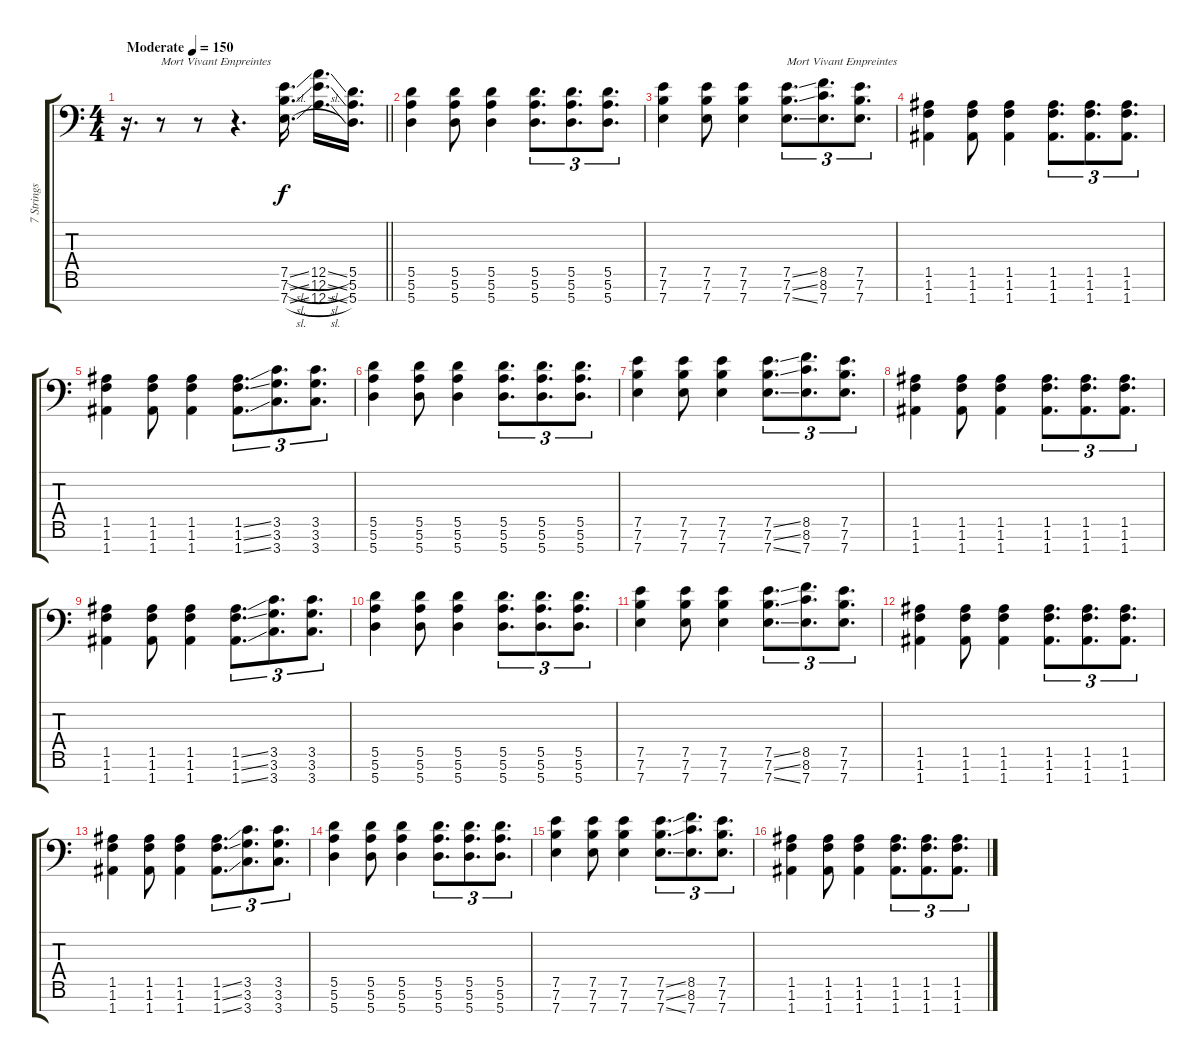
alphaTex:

\track ("7 Strings Guitar AEADGBE Tuning" "7 Strings ") {instrument distortionguitar}
\staff {score tabs}
\tuning (E4 B3 G3 D3 A2 E2 A1) {hide}
\ts (4 4)
\tempo (150 "Moderate")
\clef f4
\barLineRight lightlight
\ks c
r.16{d dy f instrument distortionguitar} r.8{txt "Mort Vivant Empreintes"} r.8 r.4{d} (7.5{sl} 7.6{sl} 7.7{sl}).16{d} (12.5{sl} 12.6{sl} 12.7{sl}).16{d} (5.5 5.6 5.7).16{d} |
(5.5 5.6 5.7).4 (5.5 5.6 5.7).8 (5.5 5.6 5.7).4 (5.5 5.6 5.7).8{d tu (3 2) beam merge} (5.5 5.6 5.7).8{d tu (3 2)} (5.5 5.6 5.7).8{d tu (3 2)} |
(7.5 7.6 7.7).4 (7.5 7.6 7.7).8 (7.5 7.6 7.7).4 (7.5{ss} 7.6{ss} 7.7{ss}).8{d tu (3 2) txt "Mort Vivant Empreintes" beam merge} (8.5 8.6 7.7).8{d tu (3 2)} (7.5 7.6 7.7).8{d tu (3 2)} |
(1.5 1.6 1.7).4 (1.5 1.6 1.7).8 (1.5 1.6 1.7).4 (1.5 1.6 1.7).8{d tu (3 2) beam merge} (1.5 1.6 1.7).8{d tu (3 2)} (1.5 1.6 1.7).8{d tu (3 2)} |
(1.5 1.6 1.7).4 (1.5 1.6 1.7).8 (1.5 1.6 1.7).4 (1.5{ss} 1.6{ss} 1.7{ss}).8{d tu (3 2) beam merge} (3.5 3.6 3.7).8{d tu (3 2)} (3.5 3.6 3.7).8{d tu (3 2)} |
(5.5 5.6 5.7).4 (5.5 5.6 5.7).8 (5.5 5.6 5.7).4 (5.5 5.6 5.7).8{d tu (3 2) beam merge} (5.5 5.6 5.7).8{d tu (3 2)} (5.5 5.6 5.7).8{d tu (3 2)} |
(7.5 7.6 7.7).4 (7.5 7.6 7.7).8 (7.5 7.6 7.7).4 (7.5{ss} 7.6{ss} 7.7{ss}).8{d tu (3 2) beam merge} (8.5 8.6 7.7).8{d tu (3 2)} (7.5 7.6 7.7).8{d tu (3 2)} |
(1.5 1.6 1.7).4 (1.5 1.6 1.7).8 (1.5 1.6 1.7).4 (1.5 1.6 1.7).8{d tu (3 2) beam merge} (1.5 1.6 1.7).8{d tu (3 2)} (1.5 1.6 1.7).8{d tu (3 2)} |
(1.5 1.6 1.7).4 (1.5 1.6 1.7).8 (1.5 1.6 1.7).4 (1.5{ss} 1.6{ss} 1.7{ss}).8{d tu (3 2) beam merge} (3.5 3.6 3.7).8{d tu (3 2)} (3.5 3.6 3.7).8{d tu (3 2)} |
(5.5 5.6 5.7).4 (5.5 5.6 5.7).8 (5.5 5.6 5.7).4 (5.5 5.6 5.7).8{d tu (3 2) beam merge} (5.5 5.6 5.7).8{d tu (3 2)} (5.5 5.6 5.7).8{d tu (3 2)} |
(7.5 7.6 7.7).4 (7.5 7.6 7.7).8 (7.5 7.6 7.7).4 (7.5{ss} 7.6{ss} 7.7{ss}).8{d tu (3 2) beam merge} (8.5 8.6 7.7).8{d tu (3 2)} (7.5 7.6 7.7).8{d tu (3 2)} |
(1.5 1.6 1.7).4 (1.5 1.6 1.7).8 (1.5 1.6 1.7).4 (1.5 1.6 1.7).8{d tu (3 2) beam merge} (1.5 1.6 1.7).8{d tu (3 2)} (1.5 1.6 1.7).8{d tu (3 2)} |
(1.5 1.6 1.7).4 (1.5 1.6 1.7).8 (1.5 1.6 1.7).4 (1.5{ss} 1.6{ss} 1.7{ss}).8{d tu (3 2) beam merge} (3.5 3.6 3.7).8{d tu (3 2)} (3.5 3.6 3.7).8{d tu (3 2)} |
(5.5 5.6 5.7).4 (5.5 5.6 5.7).8 (5.5 5.6 5.7).4 (5.5 5.6 5.7).8{d tu (3 2) beam merge} (5.5 5.6 5.7).8{d tu (3 2)} (5.5 5.6 5.7).8{d tu (3 2)} |
(7.5 7.6 7.7).4 (7.5 7.6 7.7).8 (7.5 7.6 7.7).4 (7.5{ss} 7.6{ss} 7.7{ss}).8{d tu (3 2) beam merge} (8.5 8.6 7.7).8{d tu (3 2)} (7.5 7.6 7.7).8{d tu (3 2)} |
(1.5 1.6 1.7).4 (1.5 1.6 1.7).8 (1.5 1.6 1.7).4 (1.5 1.6 1.7).8{d tu (3 2) beam merge} (1.5 1.6 1.7).8{d tu (3 2)} (1.5 1.6 1.7).8{d tu (3 2)}
